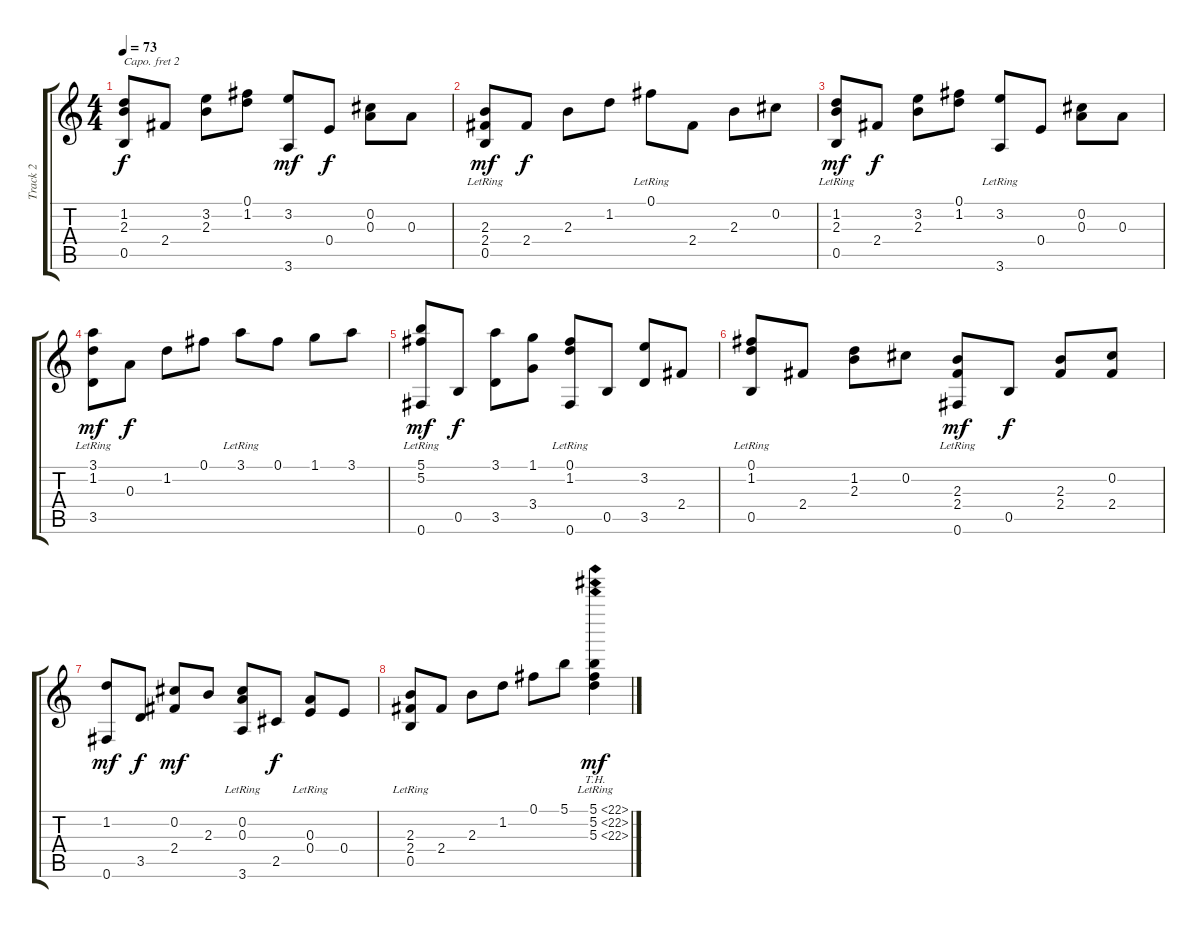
\track ("Track 2" "Track 2") {instrument acousticguitarnylon}
\staff {score tabs}
\capo 2
\tuning (E4 B3 G3 D3 A2 E2) {hide}
\ts (4 4)
\tempo 73
\clef g2
\ks c
(1.2 2.3 0.5).8{dy f} 2.4.8 (3.2 2.3).8 (0.1 1.2).8 (3.2 3.6).8{dy mf} 0.4.8{dy f} (0.2 0.3).8 0.3.8 |
(2.3{lr} 2.4 0.5).8{dy mf} 2.4.8{dy f} 2.3.8 1.2.8 0.1{lr}.8 2.4.8 2.3.8 0.2.8 |
(1.2{lr} 2.3 0.5).8{dy mf} 2.4.8{dy f} (3.2 2.3).8 (0.1 1.2).8 (3.2{lr} 3.6).8 0.4.8 (0.2 0.3).8 0.3.8 |
(3.1{lr} 1.2 3.5).8{dy mf} 0.3.8{dy f} 1.2.8 0.1.8 3.1{lr}.8 0.1.8 1.1.8 3.1.8 |
(5.1{lr} 5.2 0.6).8{dy mf} 0.5.8{dy f} (3.1 3.5).8 (1.1 3.4).8 (0.1 1.2{lr} 0.6).8 0.5.8 (3.2 3.5).8 2.4.8 |
(0.1 1.2{lr} 0.5).8 2.4.8 (1.2 2.3).8 0.2.8 (2.3{lr} 2.4 0.6).8{dy mf} 0.5.8{dy f} (2.3 2.4).8 (0.2 2.4).8 |
(1.2 0.6).8{dy mf} 3.5.8{dy f} (0.2 2.4).8{dy mf} 2.3.8 (0.2{lr} 0.3 3.6).8 2.5.8{dy f} (0.3{lr} 0.4).8 0.4.8 |
(2.3{lr} 2.4 0.5).8 2.4.8 2.3.8 1.2.8 0.1.8 5.1.8 (5.1{th 17 lr} 5.2{th 17} 5.3{th 17}).4{dy mf}
